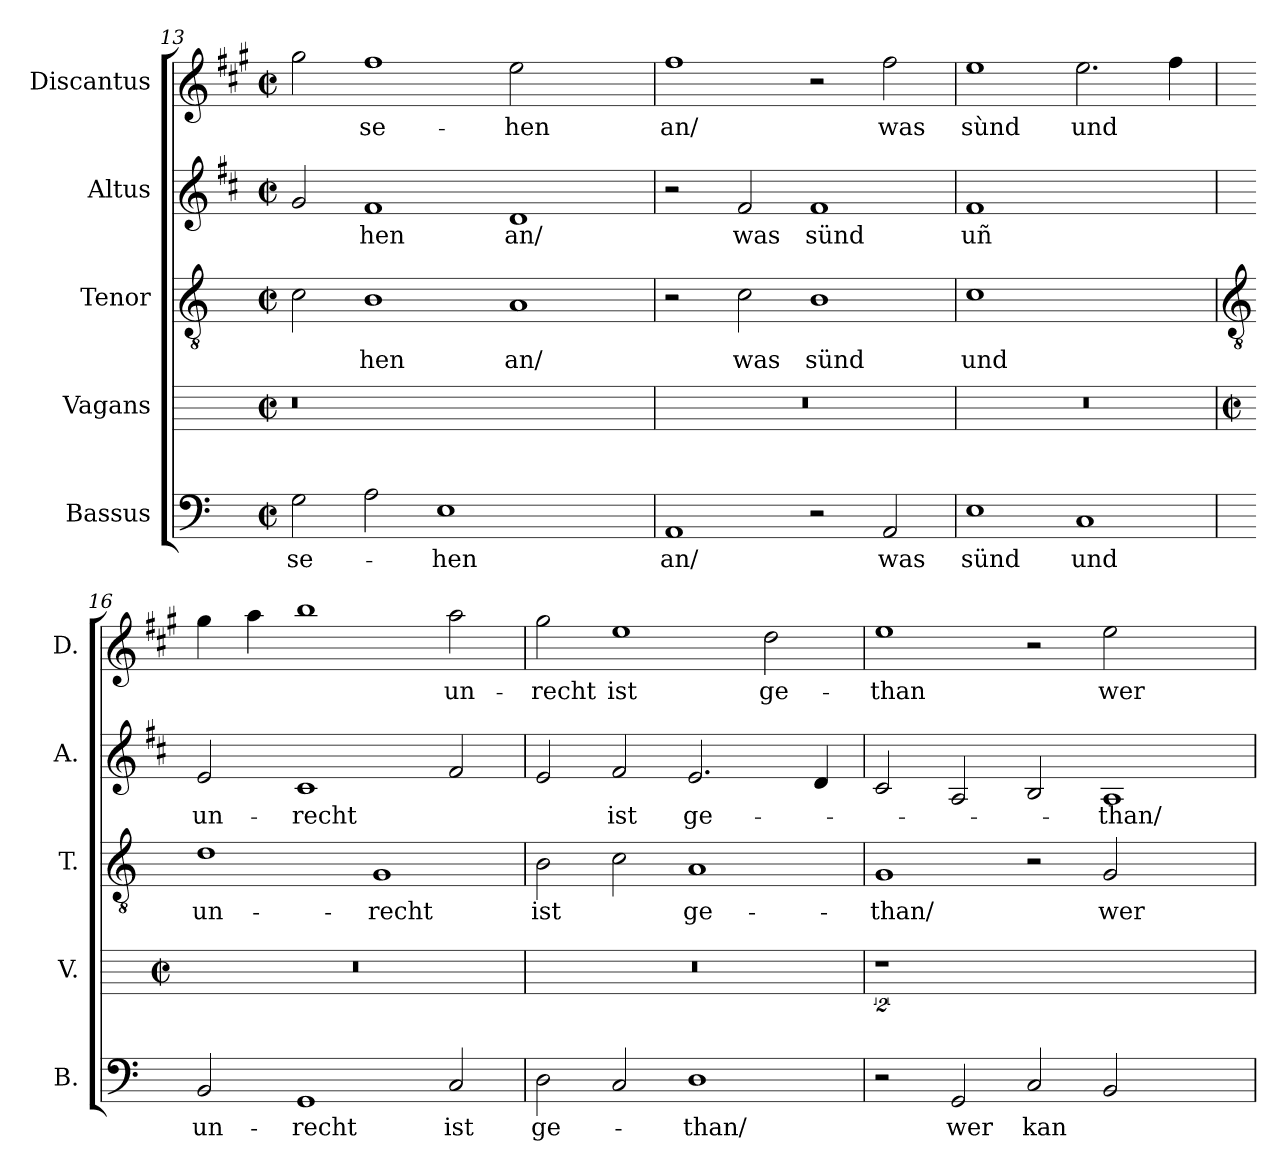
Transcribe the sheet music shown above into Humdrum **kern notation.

**kern	**text	**kern	**kern	**text	**kern	**text	**kern	**text
*part5	*part5	*part4	*part3	*part3	*part2	*part2	*part1	*part1
*staff5	*staff5	*staff4	*staff3	*staff3	*staff2	*staff2	*staff1	*staff1
*I"Bassus	*	*I"Vagans	*I"Tenor	*	*I"Altus	*	*I"Discantus	*
*I'B.	*	*I'V.	*I'T.	*	*I'A.	*	*I'D.	*
*clefF4	*	*	*clefGv2	*	*clefG2	*	*clefG2	*
*	*	*	*	*	*ITrd1c2	*	*ITrd5c9	*
*k[]	*	*	*k[]	*	*k[]	*	*k[]	*
*C:	*	*	*C:	*	*C:	*	*C:	*
*M4/2	*	*M4/2	*M4/2	*	*M4/2	*	*M4/2	*
*met(c|)	*	*met(c|)	*met(c|)	*	*met(c|)	*	*met(c|)	*
=13	=13	=13	=13	=13	=13	=13	=13	=13
!	!LO:LY:b	!	!	!	!	!	!	!
2G	se-	0r	2c	.	2f	.	2b	.
!	!	!	!	!LO:LY:b	!	!LO:LY:b	!	!LO:LY:b
2A	.	.	1B	-hen	1e	-hen	1a	se-
!	!LO:LY:b	!	!	!	!	!	!	!
1E	-hen	.	.	.	.	.	.	.
!	!	!	!	!LO:LY:b	!	!LO:LY:b	!	!LO:LY:b
.	.	.	1A	an/	1c	an/	2g	-hen
2ryy	.	2ryy	.	.	.	.	2ryy	.
=14	=14	=14	=14	=14	=14	=14	=14	=14
!	!LO:LY:b	!	!	!	!	!	!	!LO:LY:b
1AA	an/	0r	2r	.	2r	.	1a	an/
!	!	!	!	!LO:LY:b	!	!LO:LY:b	!	!
.	.	.	2c	was	2e	was	.	.
!	!	!	!	!LO:LY:b	!	!LO:LY:b	!	!
2r	.	.	1B	sünd	1e	sünd	2r	.
!	!LO:LY:b	!	!	!	!	!	!	!LO:LY:b
2AA	was	.	.	.	.	.	2a	was
=15	=15	=15	=15	=15	=15	=15	=15	=15
!	!LO:LY:b	!	!	!LO:LY:b	!	!LO:LY:b	!	!LO:LY:b
1E	sünd	0r	1c	und	1e	uñ	1g	sùnd
!	!LO:LY:b	!	!	!	!	!	!	!LO:LY:b
1C	und	.	1ryy	.	1ryy	.	2.g	und
.	.	.	.	.	.	.	4a	.
!!LO:LB:g=z
=16	=16	=16	=16	=16	=16	=16	=16	=16
*	*	*	*clefGv2	*	*	*	*	*
*	*	*M4/2	*	*	*	*	*	*
*	*	*met(c|)	*	*	*	*	*	*
!	!LO:LY:b	!	!	!LO:LY:b	!	!LO:LY:b	!	!
2BB	un-	0r	1d	un-	2d	un-	4b	.
.	.	.	.	.	.	.	4cc	.
!	!LO:LY:b	!	!	!	!	!LO:LY:b	!	!
1GG	-recht	.	.	.	1B	-recht	1dd	.
!	!	!	!	!LO:LY:b	!	!	!	!
.	.	.	1G	-recht	.	.	.	.
!	!LO:LY:b	!	!	!	!	!	!	!LO:LY:b
2C	ist	.	.	.	2e	.	2cc	un-
=17	=17	=17	=17	=17	=17	=17	=17	=17
!	!LO:LY:b	!	!	!LO:LY:b	!	!	!	!LO:LY:b
2D	ge-	0r	2B	ist	2d	.	2b	-recht
!	!	!	!	!	!	!LO:LY:b	!	!LO:LY:b
2C	.	.	2c	.	2e	ist	1g	ist
!	!LO:LY:b	!	!	!LO:LY:b	!	!LO:LY:b	!	!
1D	-than/	.	1A	ge-	2.d	ge-	.	.
!	!	!	!	!	!	!	!	!LO:LY:b
.	.	.	.	.	.	.	2f	ge-
.	.	.	.	.	4c	.	.	.
=18	=18	=18	=18	=18	=18	=18	=18	=18
!	!	!	!	!LO:LY:b	!	!	!	!LO:LY:b
2r	.	2%5r	1G	-than/	2B	.	1g	-than
!	!LO:LY:b	!	!	!	!	!	!	!
2GG	wer	.	.	.	2G	.	.	.
!	!LO:LY:b	!	!	!	!	!	!	!
2C	kan	.	2r	.	2A	.	2r	.
!	!	!	!	!LO:LY:b	!	!LO:LY:b	!	!LO:LY:b
2BB	.	.	2G	wer	1G	-than/	2g	wer
2ryy	.	.	2ryy	.	.	.	2ryy	.
=	=	=	=	=	=	=	=	=
*-	*-	*-	*-	*-	*-	*-	*-	*-
